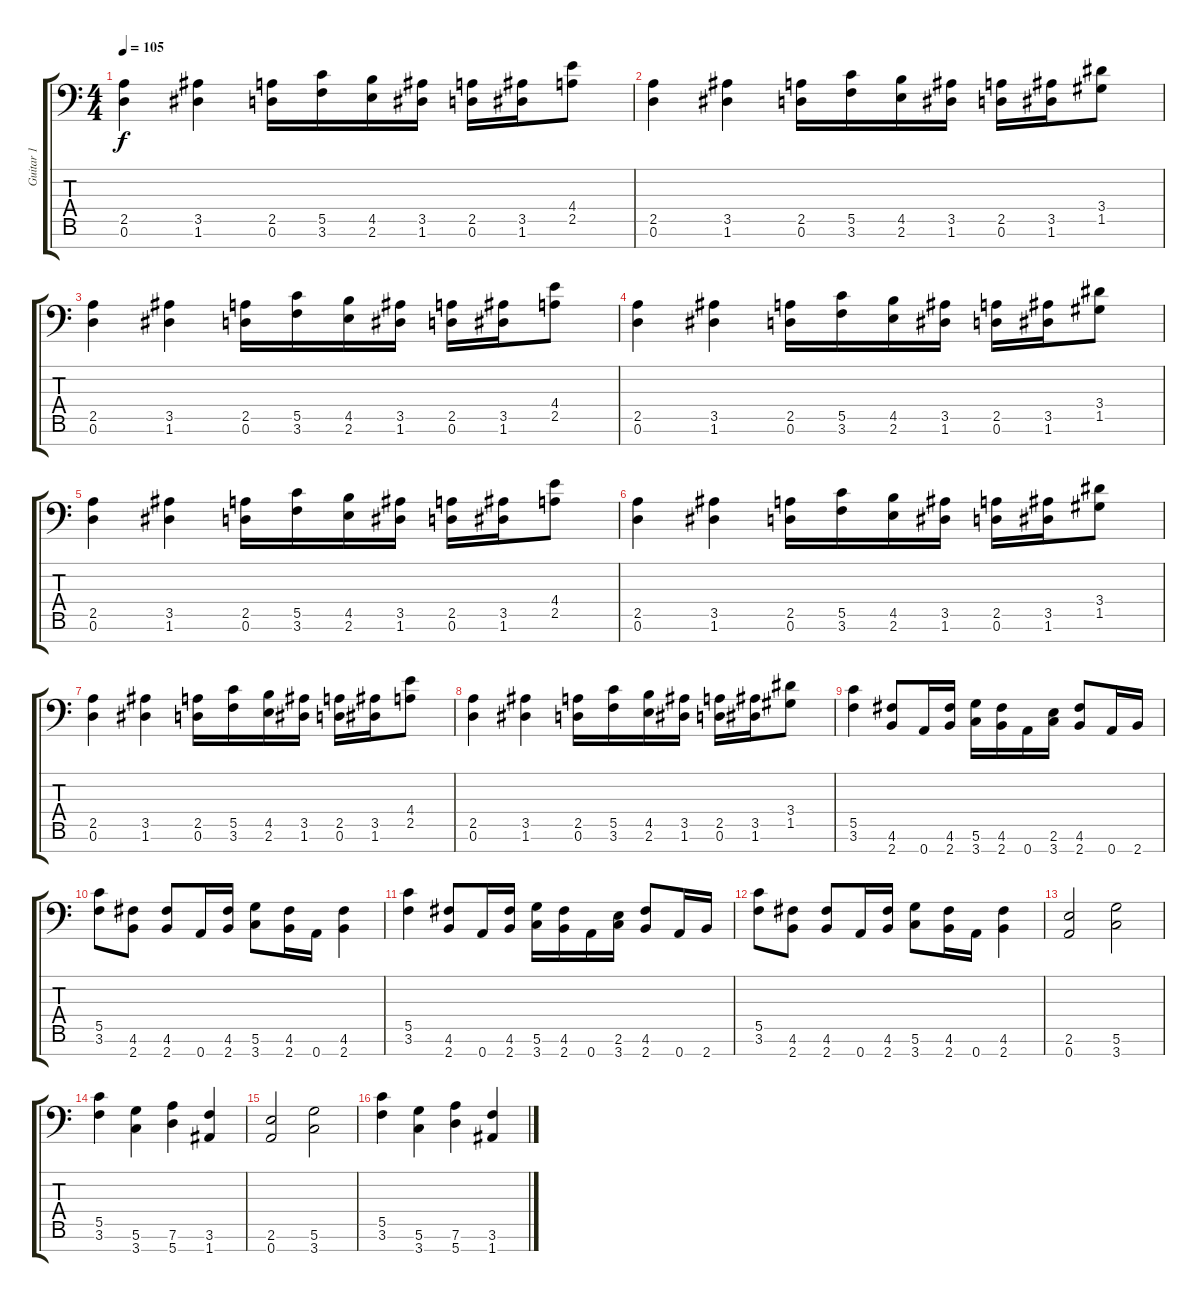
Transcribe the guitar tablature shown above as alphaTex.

\track ("Guitar 1" "Guitar 1") {instrument distortionguitar}
\staff {score tabs}
\tuning (D4 A3 F3 C3 G2 D2 A1) {hide}
\ts (4 4)
\tempo 105
\clef f4
\ks c
(2.5 0.6).4{dy f} (3.5 1.6).4 (2.5 0.6).16 (5.5 3.6).16 (4.5 2.6).16 (3.5 1.6).16 (2.5 0.6).16 (3.5 1.6).16 (4.4 2.5).8 |
(2.5 0.6).4 (3.5 1.6).4 (2.5 0.6).16 (5.5 3.6).16 (4.5 2.6).16 (3.5 1.6).16 (2.5 0.6).16 (3.5 1.6).16 (3.4 1.5).8 |
(2.5 0.6).4 (3.5 1.6).4 (2.5 0.6).16 (5.5 3.6).16 (4.5 2.6).16 (3.5 1.6).16 (2.5 0.6).16 (3.5 1.6).16 (4.4 2.5).8 |
(2.5 0.6).4 (3.5 1.6).4 (2.5 0.6).16 (5.5 3.6).16 (4.5 2.6).16 (3.5 1.6).16 (2.5 0.6).16 (3.5 1.6).16 (3.4 1.5).8 |
(2.5 0.6).4 (3.5 1.6).4 (2.5 0.6).16 (5.5 3.6).16 (4.5 2.6).16 (3.5 1.6).16 (2.5 0.6).16 (3.5 1.6).16 (4.4 2.5).8 |
(2.5 0.6).4 (3.5 1.6).4 (2.5 0.6).16 (5.5 3.6).16 (4.5 2.6).16 (3.5 1.6).16 (2.5 0.6).16 (3.5 1.6).16 (3.4 1.5).8 |
(2.5 0.6).4 (3.5 1.6).4 (2.5 0.6).16 (5.5 3.6).16 (4.5 2.6).16 (3.5 1.6).16 (2.5 0.6).16 (3.5 1.6).16 (4.4 2.5).8 |
(2.5 0.6).4 (3.5 1.6).4 (2.5 0.6).16 (5.5 3.6).16 (4.5 2.6).16 (3.5 1.6).16 (2.5 0.6).16 (3.5 1.6).16 (3.4 1.5).8 |
(5.5 3.6).4 (4.6 2.7).8 0.7.16 (4.6 2.7).16 (5.6 3.7).16 (4.6 2.7).16 0.7.16 (2.6 3.7).16 (4.6 2.7).8 0.7.16 2.7.16 |
(5.5 3.6).8 (4.6 2.7).8 (4.6 2.7).8 0.7.16 (4.6 2.7).16 (5.6 3.7).8 (4.6 2.7).16 0.7.16 (4.6 2.7).4 |
(5.5 3.6).4 (4.6 2.7).8 0.7.16 (4.6 2.7).16 (5.6 3.7).16 (4.6 2.7).16 0.7.16 (2.6 3.7).16 (4.6 2.7).8 0.7.16 2.7.16 |
(5.5 3.6).8 (4.6 2.7).8 (4.6 2.7).8 0.7.16 (4.6 2.7).16 (5.6 3.7).8 (4.6 2.7).16 0.7.16 (4.6 2.7).4 |
(2.6 0.7).2 (5.6 3.7).2 |
(5.5 3.6).4 (5.6 3.7).4 (7.6 5.7).4 (3.6 1.7).4 |
(2.6 0.7).2 (5.6 3.7).2 |
(5.5 3.6).4 (5.6 3.7).4 (7.6 5.7).4 (3.6 1.7).4
